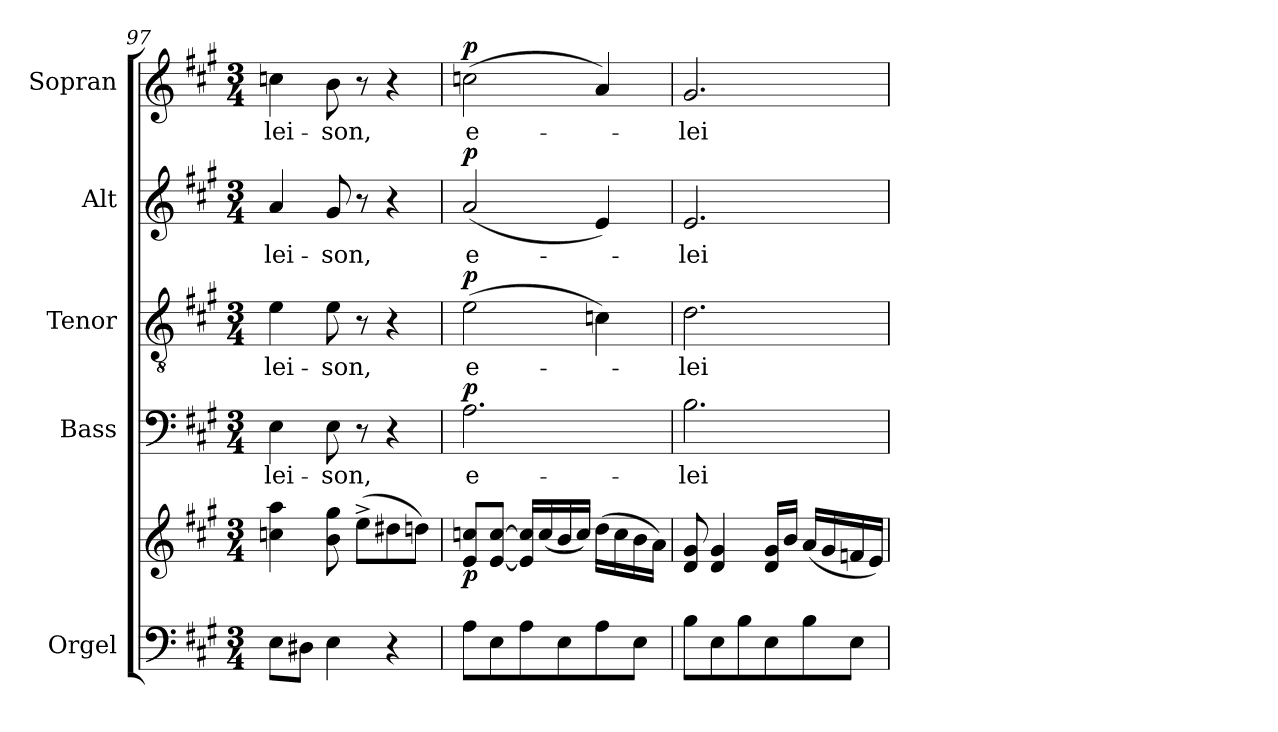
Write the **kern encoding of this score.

**kern	**kern	**dynam	**kern	**text	**dynam	**kern	**text	**dynam	**kern	**text	**dynam	**kern	**text	**dynam
*part5	*part5	*part5	*part4	*part4	*part4	*part3	*part3	*part3	*part2	*part2	*part2	*part1	*part1	*part1
*staff6	*staff5	*staff5/6	*staff4	*staff4	*staff4	*staff3	*staff3	*staff3	*staff2	*staff2	*staff2	*staff1	*staff1	*staff1
*I"Orgel	*	*	*I"Bass	*	*	*I"Tenor	*	*	*I"Alt	*	*	*I"Sopran	*	*
*I'Org.	*	*	*I'B.	*	*	*I'T.	*	*	*I'A.	*	*	*I'S.	*	*
*clefF4	*clefG2	*	*clefF4	*	*	*clefGv2	*	*	*clefG2	*	*	*clefG2	*	*
*k[f#c#g#]	*k[f#c#g#]	*	*k[f#c#g#]	*	*	*k[f#c#g#]	*	*	*k[f#c#g#]	*	*	*k[f#c#g#]	*	*
*A:	*A:	*	*A:	*	*	*A:	*	*	*A:	*	*	*A:	*	*
*M3/4	*M3/4	*	*M3/4	*	*	*M3/4	*	*	*M3/4	*	*	*M3/4	*	*
=97	=97	=97	=97	=97	=97	=97	=97	=97	=97	=97	=97	=97	=97	=97
!	!	!	!	!LO:LY:b	!	!	!LO:LY:b	!	!	!LO:LY:b	!	!	!LO:LY:b	!
8E\L	4ccn\ 4aa\	.	4E\	-lei-	.	4e\	-lei-	.	4a/	-lei-	.	4ccn\	-lei-	.
8D#X\J	.	.	.	.	.	.	.	.	.	.	.	.	.	.
!	!	!	!	!LO:LY:b	!	!	!LO:LY:b	!	!	!LO:LY:b	!	!	!LO:LY:b	!
4E\	8b\ 8gg#\	.	8E\	-son,	.	8e\	-son,	.	8g#/	-son,	.	8b\	-son,	.
.	(>8ee^>\L	.	8r	.	.	8r	.	.	8r	.	.	8r	.	.
4r	8dd#X\	.	4r	.	.	4r	.	.	4r	.	.	4r	.	.
.	8ddn\J)	.	.	.	.	.	.	.	.	.	.	.	.	.
=98	=98	=98	=98	=98	=98	=98	=98	=98	=98	=98	=98	=98	=98	=98
!	!	!LO:DY:b	!	!LO:LY:b	!LO:DY:a	!	!LO:LY:b	!LO:DY:a	!	!LO:LY:b	!LO:DY:a	!	!LO:LY:b	!LO:DY:a
8A\L	8e/ 8ccn/L	p	2.A\	e-	p	(>2e\	e-	p	(<2a/	e-	p	(>2ccn\	e-	p
8E\	[8e/ [8cc/J	.	.	.	.	.	.	.	.	.	.	.	.	.
8A\	16e/] 16cc/]LL	.	.	.	.	.	.	.	.	.	.	.	.	.
.	(<16cc/	.	.	.	.	.	.	.	.	.	.	.	.	.
8E\	16b/	.	.	.	.	.	.	.	.	.	.	.	.	.
.	16cc/JJ)	.	.	.	.	.	.	.	.	.	.	.	.	.
8A\	(>16dd\LL	.	.	.	.	4cn\)	.	.	4e/)	.	.	4a/)	.	.
.	16cc\	.	.	.	.	.	.	.	.	.	.	.	.	.
8E\J	16b\	.	.	.	.	.	.	.	.	.	.	.	.	.
.	16a\JJ)	.	.	.	.	.	.	.	.	.	.	.	.	.
!!LO:PB:g=z
=99	=99	=99	=99	=99	=99	=99	=99	=99	=99	=99	=99	=99	=99	=99
!	!	!	!	!LO:LY:b	!	!	!LO:LY:b	!	!	!LO:LY:b	!	!	!LO:LY:b	!
8B\L	8d/ 8g#/	.	2.B\	-lei-	.	2.d\	-lei-	.	2.e/	-lei-	.	2.g#/	-lei-	.
8E\	4d/ 4g#/	.	.	.	.	.	.	.	.	.	.	.	.	.
8B\	.	.	.	.	.	.	.	.	.	.	.	.	.	.
8E\	16d/ 16g#/LL	.	.	.	.	.	.	.	.	.	.	.	.	.
.	16b/JJ	.	.	.	.	.	.	.	.	.	.	.	.	.
8B\	(<16a/LL	.	.	.	.	.	.	.	.	.	.	.	.	.
.	16g#/	.	.	.	.	.	.	.	.	.	.	.	.	.
8E\J	16fn/	.	.	.	.	.	.	.	.	.	.	.	.	.
.	16e/JJ)	.	.	.	.	.	.	.	.	.	.	.	.	.
=	=	=	=	=	=	=	=	=	=	=	=	=	=	=
*-	*-	*-	*-	*-	*-	*-	*-	*-	*-	*-	*-	*-	*-	*-
